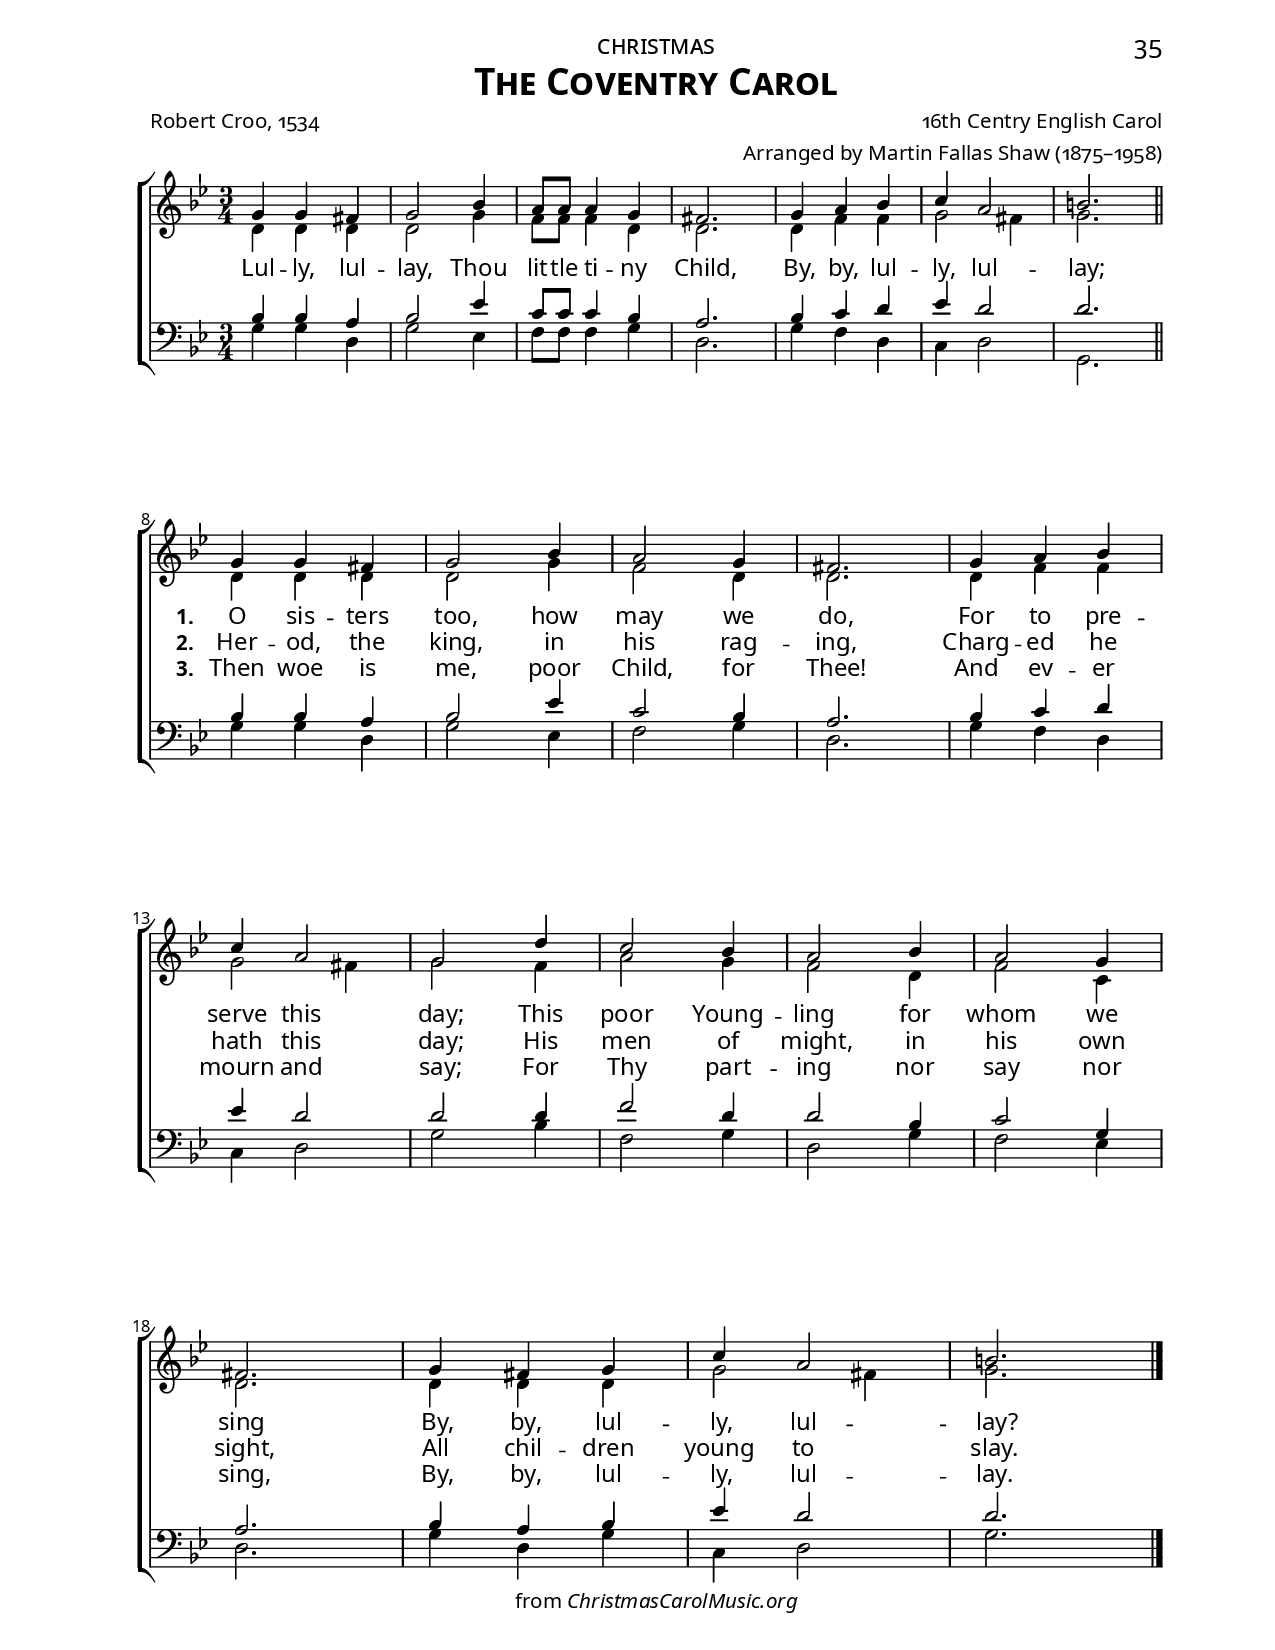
\version "2.14.2"
\include "util.ly"
\header {
  title = \markup{\override #'(font-name . "Garamond Premier Pro Semibold"){ \abs-fontsize #18 \smallCapsOldStyle"The Coventry Carol"}}
  poet = \markup\oldStyleNum"Robert Croo, 1534"
  composer = \markup\oldStyleNum"16th Centry English Carol"
  arranger = \markup\oldStyleNum"Arranged by Martin Fallas Shaw (1875–1958)"
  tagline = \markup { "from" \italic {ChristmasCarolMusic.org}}
}
\paper {
  paper-height = 11\in
  paper-width = 8.5\in
  indent = 0\in
  %system-system-spacing = #'((basic-distance . 10) (padding . 0))
  %system-system-spacing =
  %  #'((basic-distance . 0)
  %     (minimum-distance . 0)
  %     (padding . -0.35)
  %     (stretchability . 100))
  ragged-last-bottom = ##f
  ragged-bottom = ##f
  two-sided = ##t
  inner-margin = 1\in
  outer-margin = 0.75\in
  top-margin = 0.26\in
  bottom-margin = 0.25\in
  first-page-number = #035
  print-first-page-number = ##t
  headerLine = \markup{\override #'(font-name . "Garamond Premier Pro") \smallCapsOldStyle"christmas"}
  oddHeaderMarkup = \markup\fill-line{
     \override #'(font-name . "Garamond Premier Pro")\abs-fontsize #12.5
     \combine 
        \fill-line{"" \on-the-fly #print-page-number-check-first
        \oldStylePageNum""
        }
        \fill-line{\headerLine}
  }
  evenHeaderMarkup = \markup {
     \override #'(font-name . "Garamond Premier Pro")\abs-fontsize #12.5
     \combine
        \on-the-fly #print-page-number-check-first
        \oldStylePageNum""
        \fill-line{\headerLine}
  }
}
#(set-global-staff-size 18) \paper{ #(define fonts (make-pango-font-tree "Garamond Premier Pro" "Garamond Premier Pro" "Garamond Premier Pro" (/ 18 20))) }
global = {
  \key bes \major
  \time 3/4
}

sopMusic = \relative c'' {
  g4 g fis |
  g2 bes4 |
  a8 a a4 g |
  fis2. |
  g4 a bes |
  c a2 |
  b2. \bar "||" \break
  
  g4 g fis |
  g2 bes4 |
  a2 g4 |
  fis2. |
  g4 a bes | \break
  c a2 |
  g2 d'4 |
  
  c2 bes4 |
  a2 bes4 |
  a2 g4 | \break
  fis2. |
  g4 fis g |
  c a2 |
  b2. \bar "|."
}
sopWords = \lyricmode {
  
}

altoMusic = \relative c' {
  d4 d d |
  d2 g4 |
  f8 f f4 d |
  d2. |
  d4 f f |
  g2 fis4 |
  g2. |
  
  d4 d d |
  d2 g4 |
  f2 d4 |
  d2. |
  d4 f f |
  g2 fis4 |
  g2 f4 |
  
  a2 g4 |
  f2 d4 |
  f2 c4 |
  d2. |
  d4 d d |
  g2 fis4 |
  g2. \bar "|."
}
altoWords = \lyricmode {
  \dropLyricsXI
  Lul -- ly, lul -- lay, Thou lit -- tle ti -- ny Child,
  By, by, lul -- ly, lul -- lay;
  
  \set stanza = #"1. "
  O sis -- ters too, how may we do,
  For to pre -- serve this day;
  This poor Young -- ling for whom we sing
  By, by, lul -- ly, lul -- lay?
}
altoWordsII = \lyricmode {
  \dropLyricsXI
  \repeat unfold 16 { \skip 1 }
  \set stanza = #"2. "
  Her -- od, the king, in his rag -- ing,
  Charg -- ed he hath this day;
  His men of might, in his own sight,
  All chil -- dren young to slay.
}
altoWordsIII = \lyricmode {
  \dropLyricsXI
  \repeat unfold 16 { \skip 1 }
  \set stanza = #"3. "
  Then woe is me, poor Child, for Thee!
  And ev -- er mourn and say;
  For Thy part -- ing nor say nor sing,
  By, by, lul -- ly, lul -- lay.
}
altoWordsIV = \lyricmode {
  \repeat unfold 2 { \skip 1 }
  \set stanza = #"4. "
  
}

tenorMusic = \relative c' {
  bes4 bes a |
  bes2 ees4 |
  c8 c c4 bes |
  a2. |
  bes4 c d |
  ees4 d2 |
  d2. |
  
  bes4 bes a |
  bes2 ees4 |
  c2 bes4 |
  a2. |
  bes4 c d |
  ees4 d2 |
  d d4 |
  
  f2 d4 |
  d2 bes4 |
  c2 g4 |
  a2. |
  bes4 a bes |
  ees d2 |
  d2. \bar "|."
}
tenorWords = \lyricmode {

}

bassMusic = \relative c' {
  g4 g d |
  g2 ees4 |
  f8 f f4 g |
  d2. |
  g4 f d |
  c d2 |
  g,2. |
  
  g'4 g d |
  g2 ees4 |
  f2 g4 |
  d2. |
  g4 f d |
  c d2 |
  g bes4 |
  
  f2 g4 |
  d2 g4 |
  f2 ees4 |
  d2. |
  g4 d g |
  c, d2 |
  g2. \bar "|."
}
bassWords = \lyricmode {

}

\score {
  <<
   \new ChoirStaff <<
%    \new Lyrics = sopranos \with { \override VerticalAxisGroup #'nonstaff-relatedstaff-spacing = #'((basic-distance . 1)) }
    \new Staff = women <<
      \new Voice = "sopranos" { \voiceOne << \global \sopMusic >> }
      \new Voice = "altos" { \voiceTwo << \global \altoMusic >> }
    >>
    \new Lyrics \with { alignAboveContext = #"women" \override VerticalAxisGroup #'nonstaff-relatedstaff-spacing = #'((basic-distance . 1))} \lyricsto "sopranos" \sopWords
    \new Lyrics = "altosIV"  \with { alignBelowContext = #"women" } \lyricsto "sopranos" \altoWordsIV
    \new Lyrics = "altosIII"  \with { alignBelowContext = #"women" } \lyricsto "sopranos" \altoWordsIII
    \new Lyrics = "altosII"  \with { alignBelowContext = #"women" } \lyricsto "sopranos" \altoWordsII
    \new Lyrics = "altos"  \with { alignBelowContext = #"women" \override VerticalAxisGroup #'nonstaff-relatedstaff-spacing = #'((padding . -0.5)) } \lyricsto "sopranos" \altoWords
   \new Staff = men <<
      \clef bass
      \new Voice = "tenors" { \voiceOne << \global \tenorMusic >> }
      \new Voice = "basses" { \voiceTwo << \global \bassMusic >> }
    >>
    \new Lyrics \with { alignAboveContext = #"men" \override VerticalAxisGroup #'nonstaff-relatedstaff-spacing = #'((basic-distance . 1)) } \lyricsto "tenors" \tenorWords
    \new Lyrics \with { alignBelowContext = #"men" \override VerticalAxisGroup #'nonstaff-relatedstaff-spacing = #'((basic-distance . 1)) } \lyricsto "basses" \bassWords
  >>
%    \new PianoStaff << \new Staff { \new Voice { \pianoRH } } \new Staff { \clef "bass" \pianoLH } >>
  >>
  \layout {
  \context {
    \Lyrics
    \override LyricText #'font-size = #1.3
  }
    \context {
      \Score
      %\override SpacingSpanner #'base-shortest-duration = #(ly:make-moment 1 8)
      %\override SpacingSpanner #'common-shortest-duration = #(ly:make-moment 1 4)
    }
    \context {
      % Remove all empty staves
      % \Staff \RemoveEmptyStaves \override VerticalAxisGroup #'remove-first = ##t
    }
    \context {
      \Lyrics
      \override LyricText #'X-offset = #center-on-word
    }
  }
}

